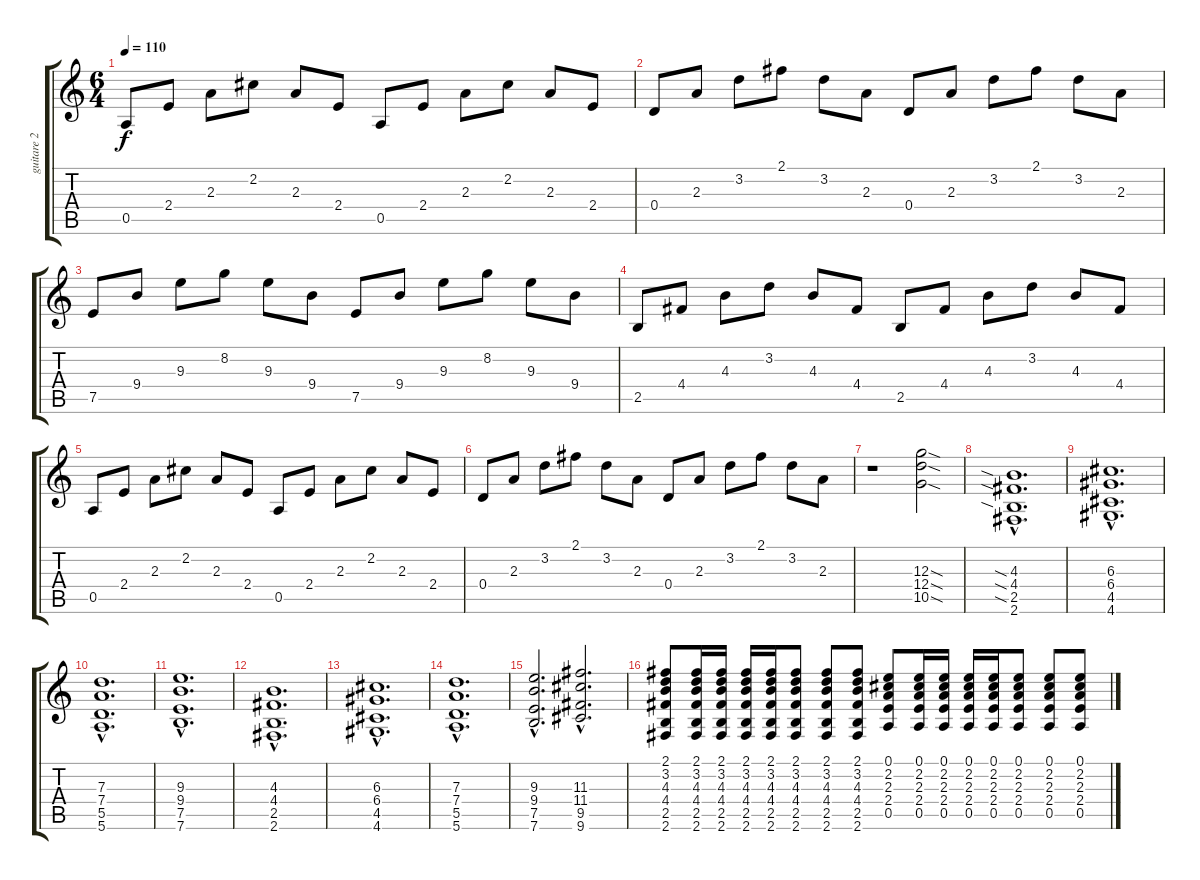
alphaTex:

\track ("guitare 2" "guitare 2") {instrument overdrivenguitar}
\staff {score tabs}
\tuning (E4 B3 G3 D3 A2 E2) {hide}
\ts (6 4)
\tempo 110
\clef g2
\ks c
0.5.8{dy f} 2.4.8 2.3.8 2.2.8 2.3.8 2.4.8 0.5.8 2.4.8 2.3.8 2.2.8 2.3.8 2.4.8 |
0.4.8 2.3.8 3.2.8 2.1.8 3.2.8 2.3.8 0.4.8 2.3.8 3.2.8 2.1.8 3.2.8 2.3.8 |
7.5.8 9.4.8 9.3.8 8.2.8 9.3.8 9.4.8 7.5.8 9.4.8 9.3.8 8.2.8 9.3.8 9.4.8 |
2.5.8{instrument electricguitarclean} 4.4.8 4.3.8 3.2.8 4.3.8 4.4.8 2.5.8 4.4.8 4.3.8 3.2.8 4.3.8 4.4.8 |
0.5.8 2.4.8 2.3.8 2.2.8 2.3.8 2.4.8 0.5.8 2.4.8 2.3.8 2.2.8 2.3.8 2.4.8 |
0.4.8 2.3.8 3.2.8 2.1.8 3.2.8 2.3.8 0.4.8 2.3.8 3.2.8 2.1.8 3.2.8 2.3.8 |
r.1 (12.3{sod} 12.4{sod} 10.5{sod}).2{instrument overdrivenguitar} |
(4.3{sia hac} 4.4{sia hac} 2.5{sia hac} 2.6{hac}).1{d instrument overdrivenguitar} |
(6.3{hac} 6.4{hac} 4.5{hac} 4.6{hac}).1{d} |
(7.3{hac} 7.4{hac} 5.5{hac} 5.6{hac}).1{d} |
(9.3{hac} 9.4{hac} 7.5{hac} 7.6{hac}).1{d} |
(4.3{hac} 4.4{hac} 2.5{hac} 2.6{hac}).1{d instrument overdrivenguitar} |
(6.3{hac} 6.4{hac} 4.5{hac} 4.6{hac}).1{d} |
(7.3{hac} 7.4{hac} 5.5{hac} 5.6{hac}).1{d} |
(9.3{hac} 9.4{hac} 7.5{hac} 7.6{hac}).2{d} (11.3{hac} 11.4{hac} 9.5{hac} 9.6{hac}).2{d} |
(2.1 3.2 4.3 4.4 2.5 2.6).8{instrument electricguitarmuted} (2.1 3.2 4.3 4.4 2.5 2.6).16 (2.1 3.2 4.3 4.4 2.5 2.6).16 (2.1 3.2 4.3 4.4 2.5 2.6).16 (2.1 3.2 4.3 4.4 2.5 2.6).16 (2.1 3.2 4.3 4.4 2.5 2.6).8 (2.1 3.2 4.3 4.4 2.5 2.6).8 (2.1 3.2 4.3 4.4 2.5 2.6).8 (0.1 2.2 2.3 2.4 0.5).8 (0.1 2.2 2.3 2.4 0.5).16 (0.1 2.2 2.3 2.4 0.5).16 (0.1 2.2 2.3 2.4 0.5).16 (0.1 2.2 2.3 2.4 0.5).16 (0.1 2.2 2.3 2.4 0.5).8 (0.1 2.2 2.3 2.4 0.5).8 (0.1 2.2 2.3 2.4 0.5).8
